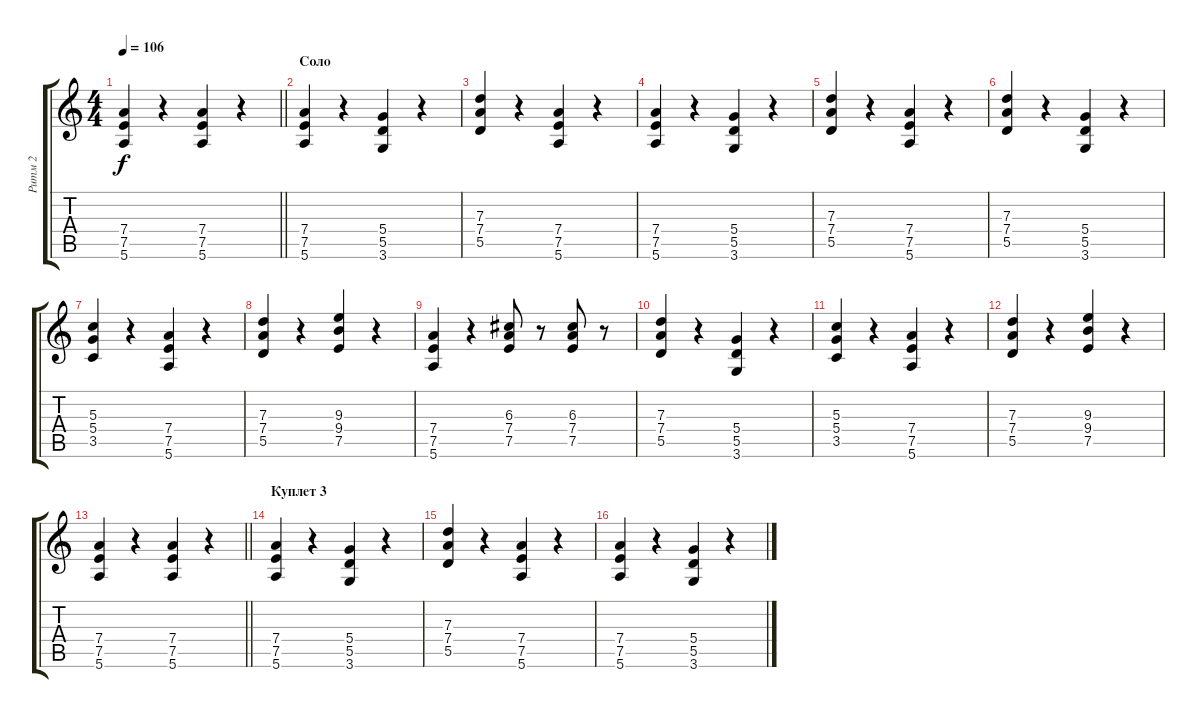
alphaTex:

\track ("Ритм 2" "Ритм 2") {instrument distortionguitar}
\staff {score tabs}
\tuning (E4 B3 G3 D3 A2 E2) {hide}
\ts (4 4)
\tempo 106
\clef g2
\barLineRight lightlight
\ks c
(7.4 7.5 5.6).4{dy f} r.4 (7.4 7.5 5.6).4 r.4 |
\section ("" "Соло")
(7.4 7.5 5.6).4 r.4 (5.4 5.5 3.6).4 r.4 |
(7.3 7.4 5.5).4 r.4 (7.4 7.5 5.6).4 r.4 |
(7.4 7.5 5.6).4 r.4 (5.4 5.5 3.6).4 r.4 |
(7.3 7.4 5.5).4 r.4 (7.4 7.5 5.6).4 r.4 |
(7.3 7.4 5.5).4 r.4 (5.4 5.5 3.6).4 r.4 |
(5.3 5.4 3.5).4 r.4 (7.4 7.5 5.6).4 r.4 |
(7.3 7.4 5.5).4 r.4 (9.3 9.4 7.5).4 r.4 |
(7.4 7.5 5.6).4 r.4 (6.3 7.4 7.5).8 r.8 (6.3 7.4 7.5).8 r.8 |
(7.3 7.4 5.5).4 r.4 (5.4 5.5 3.6).4 r.4 |
(5.3 5.4 3.5).4 r.4 (7.4 7.5 5.6).4 r.4 |
(7.3 7.4 5.5).4 r.4 (9.3 9.4 7.5).4 r.4 |
\barLineRight lightlight
(7.4 7.5 5.6).4 r.4 (7.4 7.5 5.6).4 r.4 |
\section ("" "Куплет 3")
(7.4 7.5 5.6).4 r.4 (5.4 5.5 3.6).4 r.4 |
(7.3 7.4 5.5).4 r.4 (7.4 7.5 5.6).4 r.4 |
(7.4 7.5 5.6).4 r.4 (5.4 5.5 3.6).4 r.4
